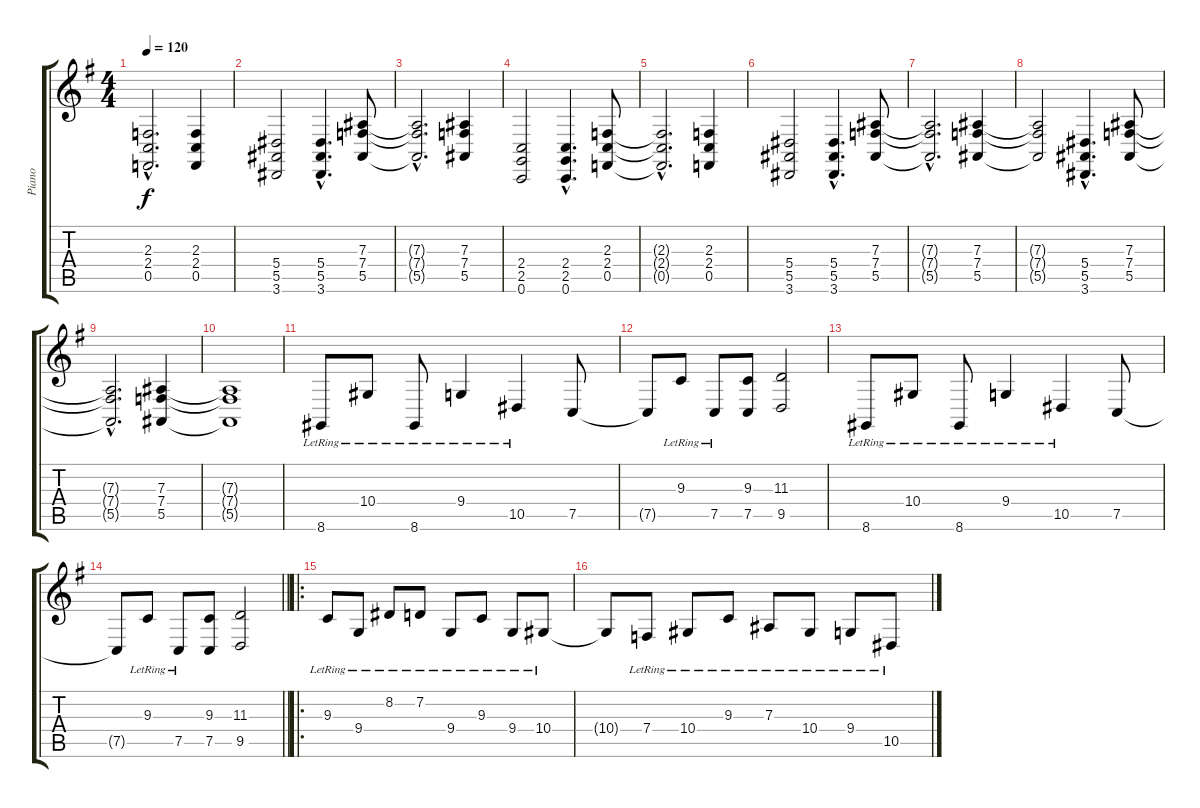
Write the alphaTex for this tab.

\track ("Piano" "Piano") {instrument acousticgrandpiano}
\staff {score tabs}
\tuning (C4 G3 Eb3 Bb2 F2 C2) {hide}
\ts (4 4)
\tempo 120
\clef g2
\ks g
(2.3{hac t} 2.4{hac t} 0.5{hac t}).2{d dy f} (2.3 2.4 0.5).4 |
(5.4 5.5 3.6).2 (5.4{hac} 5.5{hac} 3.6{hac}).4{d} (7.3 7.4 5.5).8 |
(7.3{hac t} 7.4{hac t} 5.5{hac t}).2{d} (7.3 7.4 5.5).4 |
(2.4 2.5 0.6).2 (2.4{hac} 2.5{hac} 0.6{hac}).4{d} (2.3 2.4 0.5).8 |
(2.3{hac t} 2.4{hac t} 0.5{hac t}).2{d} (2.3 2.4 0.5).4 |
(5.4 5.5 3.6).2 (5.4{hac} 5.5{hac} 3.6{hac}).4{d} (7.3 7.4 5.5).8 |
(7.3{hac t} 7.4{hac t} 5.5{hac t}).2{d} (7.3 7.4 5.5).4 |
(7.3{t} 7.4{t} 5.5{t}).2 (5.4{hac} 5.5{hac} 3.6{hac}).4{d} (7.3 7.4 5.5).8 |
(7.3{hac t} 7.4{hac t} 5.5{hac t}).2{d} (7.3 7.4 5.5).4 |
(7.3{t} 7.4{t} 5.5{t}).1 |
8.6{lr}.8 10.4{lr}.8 8.6{lr}.8 9.4{lr}.4 10.5{lr}.4 7.5.8 |
7.5{t}.8 9.3{lr}.8 7.5{lr}.8 (9.3 7.5).8 (11.3 9.5).2 |
8.6{lr}.8 10.4{lr}.8 8.6{lr}.8 9.4{lr}.4 10.5{lr}.4 7.5.8 |
\barLineRight lightlight
7.5{t}.8 9.3{lr}.8 7.5{lr}.8 (9.3 7.5).8 (11.3 9.5).2 |
\ro
9.3{lr}.8{balance 8} 9.4{lr}.8 8.2{lr}.8 7.2{lr}.8 9.4{lr}.8 9.3{lr}.8 9.4{lr}.8 10.4{lr}.8 |
10.4{t}.8 7.4{lr}.8 10.4{lr}.8 9.3{lr}.8 7.3{lr}.8 10.4{lr}.8 9.4{lr}.8 10.5{lr}.8
